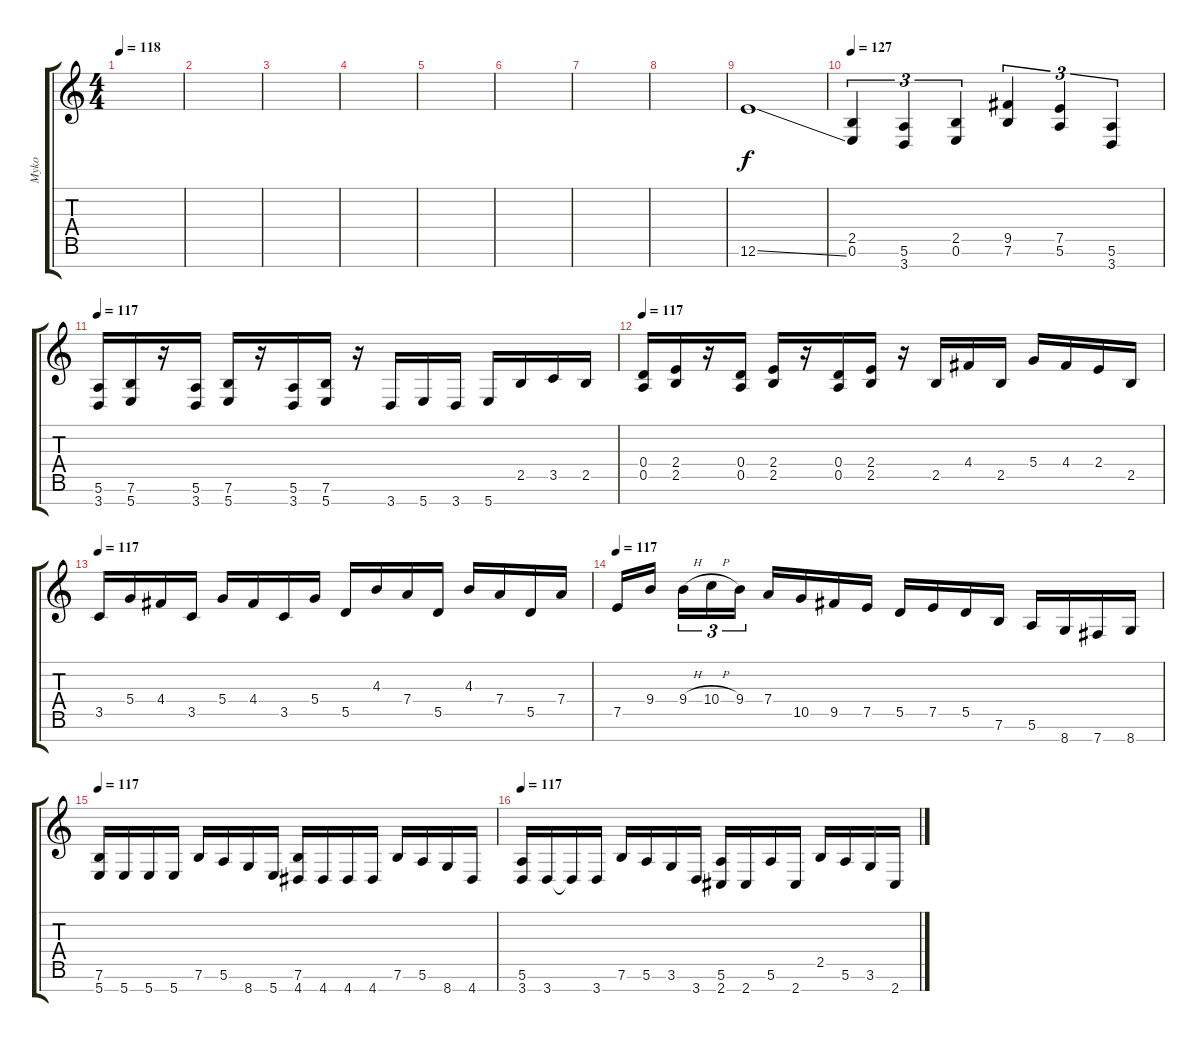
\track ("Myko" "Myko") {instrument overdrivenguitar}
\staff {score tabs}
\tuning (E4 B3 G3 D3 A2 E2 B1) {hide}
\ts (4 4)
\tempo 118
\clef g2
\ks c
|
|
|
|
|
|
|
|
12.6{ss}.1 |
\tempo 127
(2.5 0.6).4{tu (3 2)} (5.6 3.7).4{tu (3 2)} (2.5 0.6).4{tu (3 2)} (9.5 7.6).4{tu (3 2)} (7.5 5.6).4{tu (3 2)} (5.6 3.7).4{tu (3 2)} |
\tempo 117
(5.6 3.7).16 (7.6 5.7).16 r.16 (5.6 3.7).16 (7.6 5.7).16 r.16 (5.6 3.7).16 (7.6 5.7).16 r.16 3.7.16 5.7.16 3.7.16 5.7.16 2.5.16 3.5.16 2.5.16 |
\tempo 117
(0.4 0.5).16 (2.4 2.5).16 r.16 (0.4 0.5).16 (2.4 2.5).16 r.16 (0.4 0.5).16 (2.4 2.5).16 r.16 2.5.16 4.4.16 2.5.16 5.4.16 4.4.16 2.4.16 2.5.16 |
\tempo 117
3.5.16 5.4.16 4.4.16 3.5.16 5.4.16 4.4.16 3.5.16 5.4.16 5.5.16 4.3.16 7.4.16 5.5.16 4.3.16 7.4.16 5.5.16 7.4.16 |
\tempo 117
7.5.16 9.4.16 9.4{h}.16{tu (3 2)} 10.4{h}.16{tu (3 2)} 9.4.16{tu (3 2)} 7.4.16 10.5.16 9.5.16 7.5.16 5.5.16 7.5.16 5.5.16 7.6.16 5.6.16 8.7.16 7.7.16 8.7.16 |
\tempo 117
(7.6 5.7).16 5.7.16 5.7.16 5.7.16 7.6.16 5.6.16 8.7.16 5.7.16 (7.6 4.7).16 4.7.16 4.7.16 4.7.16 7.6.16 5.6.16 8.7.16 4.7.16 |
\tempo 117
(5.6 3.7).16 3.7.16 3.7{t}.16 3.7.16 7.6.16 5.6.16 3.6.16 3.7.16 (5.6 2.7).16 2.7.16 5.6.16 2.7.16 2.5.16 5.6.16 3.6.16 2.7.16
